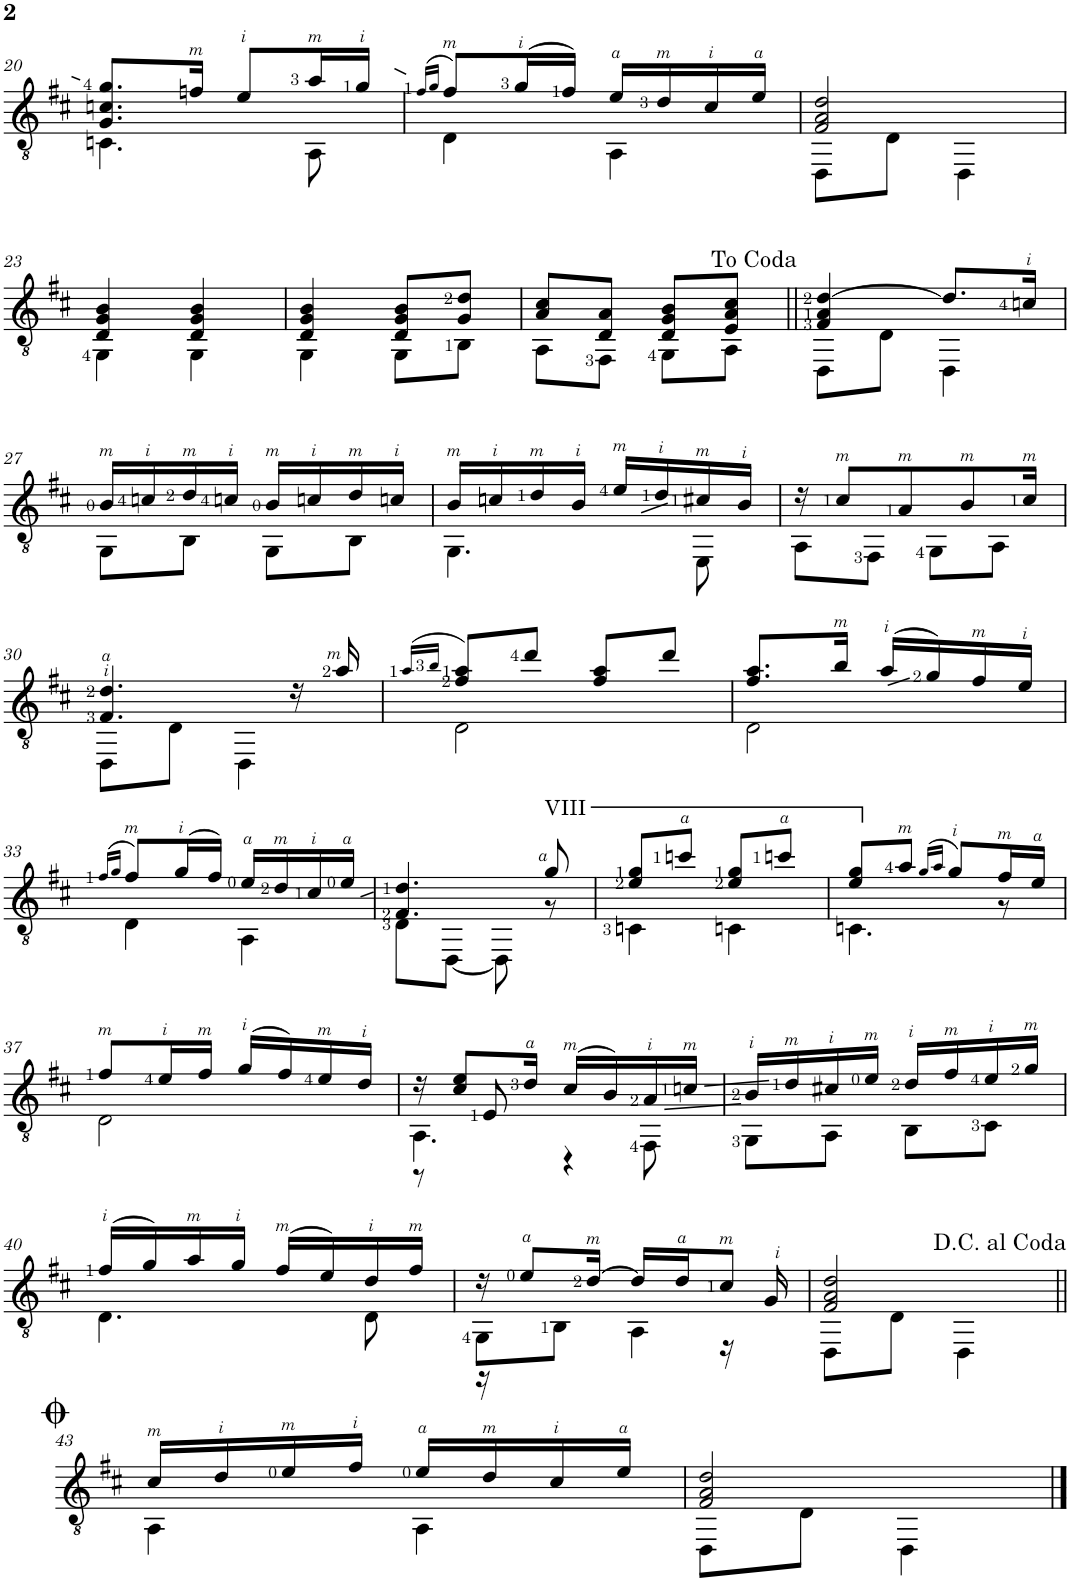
**kern
*part1
*staff1
*I"Piano
*I'Pno.
!!LO:PB:g=z
*clefGv2
*k[f#c#]
*M2/4
=20
*^
8.G/ 8.cn/ 8.g/L	4.Cn\
16fn/Jk	.
8e/L	.
16a/L	8AA\
16g/JJ	.
=21	=21
(16qf#/LL	.
16qg/JJ	.
8f#/L)	4D\
(16g/L	.
16f#/JJ)	.
16e/LL	4AA\
16d/	.
16c#/	.
16e/JJ	.
=22	=22
2F#/ 2A/ 2d/	8DD\L
.	8D\J
.	4DD\
!!LO:LB:g=z	!!
=23	=23
4D/ 4G/ 4B/	4GG\
4D/ 4G/ 4B/	4GG\
=24	=24
4D/ 4G/ 4B/	4GG\
8D/ 8G/ 8B/L	8GG\L
8G/ 8d/J	8BB\J
=25	=25
8A/ 8c#/L	8AA\L
8D/ 8A/J	8FF#\J
8D/ 8G/ 8B/L	8GG\L
8E/ 8A/ 8c#/J	8AA\J
=26||	=26||
4F#/ 4A/ [4d/	8DD\L
.	8D\J
8.d/L]	4DD\
16cn/Jk	.
!!LO:LB:g=z	!!
=27	=27
16B/LL	8GG\L
16cn/	.
16d/	8BB\J
16cn/JJ	.
16B/LL	8GG\L
16cn/	.
16d/	8BB\J
16cn/JJ	.
=28	=28
16B/LL	4.GG\
16cn/	.
16d/	.
16B/JJ	.
16e/LL	.
16d/	.
16c#X/	8EE\
16B/JJ	.
=29	=29
16r	8AA\L
8c#/L	.
.	8FF#\J
8A/	.
.	8GG\L
8B/	.
.	8AA\J
16c#/Jk	.
!!LO:LB:g=z	!!
=30	=30
4.F#/ 4.d/	8DD\L
.	8D\J
.	4DD\
16r	.
16a/	.
=31	=31
(16qa/LL	.
16qb/JJ	.
8f#/ 8a/L)	2D\
8dd/J	.
8f#/ 8a/L	.
8dd/J	.
=32	=32
8.f#/ 8.a/L	2D\
16b/Jk	.
(16a/LL	.
16g/)	.
16f#/	.
16e/JJ	.
!!LO:LB:g=z	!!
=33	=33
(16qf#/LL	.
16qg/JJ	.
8f#/L)	4D\
(16g/L	.
16f#/JJ)	.
16e/LL	4AA\
16d/	.
16c#/	.
16e/JJ	.
=34	=34
4.F#/ 4.d/	8D\L
.	[8DD\J
.	8DD\]
!LO:TX:a:t=VIII	!
8g/	8r
=35	=35
8e/ 8g/L	4Cn\
8ccn/J	.
8e/ 8g/L	4Cn\
8ccn/J	.
=36	=36
8e/ 8g/L	4.Cn\
8a/J	.
(16qg/LL	.
16qa/JJ	.
8g/L)	.
16f#/L	8r
16e/JJ	.
!!LO:LB:g=z	!!
=37	=37
8f#/L	2D\
16e/L	.
16f#/JJ	.
(16g/LL	.
16f#/)	.
16e/	.
16d/JJ	.
=38	=38
*	*^
16r	4.AA\	8r
8c#/ 8e/L	.	.
.	.	8E/
16d/Jk	.	.
(16c#/LL	.	4r
16B/)	.	.
16A/	8FF#\	.
16cn/JJ	.	.
*	*v	*v
=39	=39
16B/LL	8GG\L
16d/	.
16c#X/	8AA\J
16e/JJ	.
16d/LL	8BB\L
16f#/	.
16e/	8C#\J
16g/JJ	.
!!LO:LB:g=z	!!
=40	=40
(16f#/LL	4.D\
16g/)	.
16a/	.
16g/JJ	.
(16f#/LL	.
16e/)	.
16d/	8D\
16f#/JJ	.
=41	=41
*	*^
16r	8GG\L	16r
8e/L	.	16ryy
*	*v	*v
.	8BB\J
[16d/Jk	.
16d/LL]	4AA\
16d/J	.
*	*^
8c#/J	.	16r
.	.	16G/
*	*v	*v
=42	=42
2F#/ 2A/ 2d/	8DD\L
.	8D\J
.	4DD\
!!LO:LB:g=z	!!
=43||	=43||
16c#/LL	4AA\
16d/	.
16e/	.
16f#/JJ	.
16e/LL	4AA\
16d/	.
16c#/	.
16e/JJ	.
=44	=44
2F#/ 2A/ 2d/	8DD\L
.	8D\J
.	4DD\
*v	*v
==
*-
